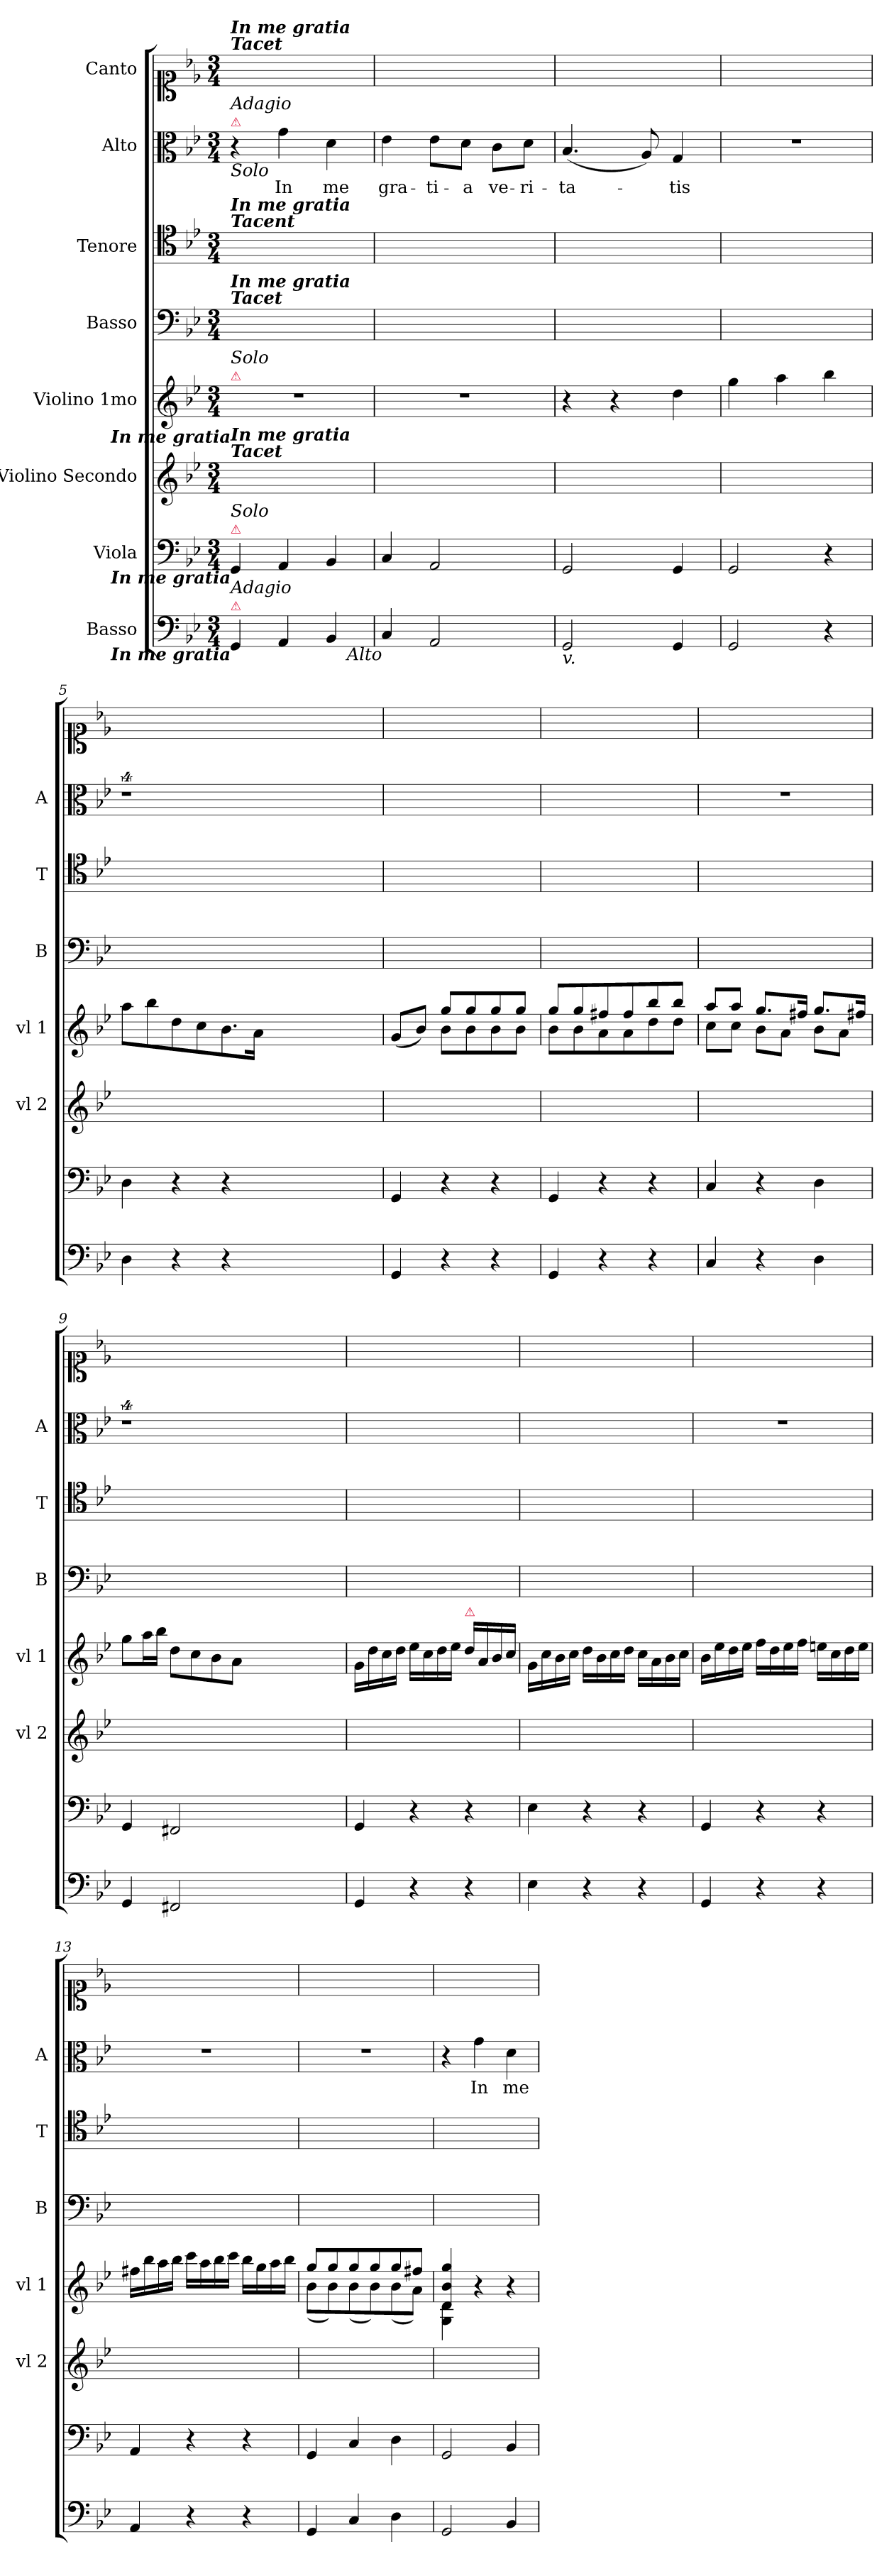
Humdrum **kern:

**kern	**kern	**kern	**kern	**kern	**kern	**kern	**text	**kern
*part8	*part7	*part6	*part5	*part4	*part3	*part2	*part2	*part1
*staff8	*staff7	*staff6	*staff5	*staff4	*staff3	*staff2	*staff2	*staff1
*I"Basso	*I"Viola	*I"Violino Secondo	*I"Violino 1mo	*I"Basso	*I"Tenore	*I"Alto	*	*I"Canto
*	*	*I'vl 2	*I'vl 1	*I'B	*I'T	*I'A	*	*
*clefF4	*clefF4	*clefG2	*clefG2	*clefF4	*clefC4	*clefC3	*	*clefC1
*k[b-e-]	*k[b-e-]	*k[b-e-]	*k[b-e-]	*k[b-e-]	*k[b-e-]	*k[b-e-]	*	*k[b-e-]
*M3/4	*M3/4	*M3/4	*M3/4	*M3/4	*M3/4	*M3/4	*	*M3/4
=1	=1	=1	=1	=1	=1	=1	=1	=1
!	!	!	!	!	!	!	!	!LO:TX:a:Bi:t=In me gratia \nTacet
!	!	!	!	!	!	!LO:TX:a:color=crimson:t=⚠	!	!
!	!	!	!	!	!	!LO:TX:a:i:t=Adagio	!	!
!	!	!	!	!	!	!LO:TX:b:i:t=Solo	!	!
!	!	!	!	!	!LO:TX:a:Bi:t=In me gratia \nTacent	!	!	!
!	!	!	!	!LO:TX:a:Bi:t=In me gratia \nTacet	!	!	!	!
!	!	!	!LO:TX:a:color=crimson:t=⚠	!	!	!	!	!
!	!	!	!LO:TX:a:i:t=Solo	!	!	!	!	!
!	!	!	!LO:TX:b:Bi:rj:t=In me gratia	!	!	!	!	!
!	!	!LO:TX:a:Bi:t=In me gratia \nTacet	!	!	!	!	!	!
!	!LO:TX:a:color=crimson:t=⚠	!	!	!	!	!	!	!
!	!LO:TX:a:i:t=Solo	!	!	!	!	!	!	!
!	!LO:TX:b:Bi:rj:t=In me gratia	!	!	!	!	!	!	!
!LO:TX:a:color=crimson:t=⚠	!	!	!	!	!	!	!	!
!LO:TX:a:i:t=Adagio	!	!	!	!	!	!	!	!
!LO:TX:b:Bi:rj:t=In me gratia	!	!	!	!	!	!	!	!
4GG/	4GG/	2.ryy	2.r	2.ryy	2.ryy	4r	.	2.ryy
4AA/	4AA/	.	.	.	.	4g\	In	.
4BB-/	4BB-/	.	.	.	.	4d\	me	.
=2	=2	=2	=2	=2	=2	=2	=2	=2
!LO:TX:b:i:rj:t=Alto	!	!	!	!	!	!	!	!
4C/	4C/	2.ryy	2.r	2.ryy	2.ryy	4e-\	gra-	2.ryy
2AA/	2AA/	.	.	.	.	8e-\L	-ti-	.
.	.	.	.	.	.	8d\J	-a	.
.	.	.	.	.	.	8c\L	ve-	.
.	.	.	.	.	.	8d\J	-ri-	.
=3	=3	=3	=3	=3	=3	=3	=3	=3
!LO:TX:b:i:t=v.	!	!	!	!	!	!	!	!
2GG/	2GG/	2.ryy	4r	2.ryy	2.ryy	(<4.B-/	-ta-	2.ryy
.	.	.	4r	.	.	.	.	.
.	.	.	.	.	.	8A/)	.	.
4GG/	4GG/	.	4dd\	.	.	4G/	-tis	.
=4	=4	=4	=4	=4	=4	=4	=4	=4
2GG/	2GG/	2.ryy	4gg\	2.ryy	2.ryy	2.r	.	2.ryy
.	.	.	4aa\	.	.	.	.	.
4r	4r	.	4bb-\	.	.	.	.	.
=5	=5	=5	=5	=5	=5	=5	=5	=5
4D\	4D\	2.ryy	8aa\L	2.ryy	2.ryy	4%9r	.	2.ryy
.	.	.	8bb-\	.	.	.	.	.
4r	4r	.	8dd\	.	.	.	.	.
.	.	.	8cc\	.	.	.	.	.
4r	4r	.	8.b-\	.	.	.	.	.
.	.	.	16a\Jk	.	.	.	.	.
1.ryy	1.ryy	1.ryy	1.ryy	1.ryy	1.ryy	.	.	1.ryy
=6	=6	=6	=6	=6	=6	=6	=6	=6
*	*	*	*^	*	*	*	*	*
4GG/	4GG/	2.ryy	(<8g/L	8ryy	2.ryy	2.ryy	2.ryy	.	2.ryy
.	.	.	8b-/J)	8ryy	.	.	.	.	.
4r	4r	.	8gg/L	8b-\L	.	.	.	.	.
.	.	.	8gg/	8b-\	.	.	.	.	.
4r	4r	.	8gg/	8b-\	.	.	.	.	.
.	.	.	8gg/J	8b-\J	.	.	.	.	.
=7	=7	=7	=7	=7	=7	=7	=7	=7	=7
4GG/	4GG/	2.ryy	8gg/L	8b-\L	2.ryy	2.ryy	2.ryy	.	2.ryy
.	.	.	8gg/	8b-\	.	.	.	.	.
4r	4r	.	8ff#X/	8a\	.	.	.	.	.
.	.	.	8ff#/	8a\	.	.	.	.	.
4r	4r	.	8bb-/	8dd\	.	.	.	.	.
.	.	.	8bb-/J	8dd\J	.	.	.	.	.
=8	=8	=8	=8	=8	=8	=8	=8	=8	=8
4C/	4C/	2.ryy	8aa/L	8cc\L	2.ryy	2.ryy	2.r	.	2.ryy
.	.	.	8aa/J	8cc\J	.	.	.	.	.
4r	4r	.	8.gg/L	8b-\L	.	.	.	.	.
.	.	.	.	8a\J	.	.	.	.	.
.	.	.	16ff#X/Jk	.	.	.	.	.	.
4D\	4D\	.	8.gg/L	8b-\L	.	.	.	.	.
.	.	.	.	8a\J	.	.	.	.	.
.	.	.	16ff#X/Jk	.	.	.	.	.	.
*	*	*	*v	*v	*	*	*	*	*
=9	=9	=9	=9	=9	=9	=9	=9	=9
4GG/	4GG/	2.ryy	8gg\L	2.ryy	2.ryy	4%9r	.	2.ryy
.	.	.	16aa\L	.	.	.	.	.
.	.	.	16bb-\JJ	.	.	.	.	.
2FF#X/	2FF#X/	.	8dd\L	.	.	.	.	.
.	.	.	8cc\	.	.	.	.	.
.	.	.	8b-\	.	.	.	.	.
.	.	.	8a\J	.	.	.	.	.
1.ryy	1.ryy	1.ryy	1.ryy	1.ryy	1.ryy	.	.	1.ryy
=10	=10	=10	=10	=10	=10	=10	=10	=10
4GG/	4GG/	2.ryy	16g\LL	2.ryy	2.ryy	2.ryy	.	2.ryy
.	.	.	16dd\	.	.	.	.	.
.	.	.	16cc\	.	.	.	.	.
.	.	.	16dd\JJ	.	.	.	.	.
4r	4r	.	16ee-\LL	.	.	.	.	.
.	.	.	16cc\	.	.	.	.	.
.	.	.	16dd\	.	.	.	.	.
.	.	.	16ee-\JJ	.	.	.	.	.
!	!	!	!LO:TX:a:color=crimson:t=⚠	!	!	!	!	!
4r	4r	.	16dd\LL	.	.	.	.	.
.	.	.	16a/	.	.	.	.	.
.	.	.	16b-/	.	.	.	.	.
.	.	.	16cc/JJ	.	.	.	.	.
=11	=11	=11	=11	=11	=11	=11	=11	=11
4E-\	4E-\	2.ryy	16g\LL	2.ryy	2.ryy	2.ryy	.	2.ryy
.	.	.	16cc\	.	.	.	.	.
.	.	.	16b-\	.	.	.	.	.
.	.	.	16cc\JJ	.	.	.	.	.
4r	4r	.	16dd\LL	.	.	.	.	.
.	.	.	16b-\	.	.	.	.	.
.	.	.	16cc\	.	.	.	.	.
.	.	.	16dd\JJ	.	.	.	.	.
4r	4r	.	16cc\LL	.	.	.	.	.
.	.	.	16a\	.	.	.	.	.
.	.	.	16b-\	.	.	.	.	.
.	.	.	16cc\JJ	.	.	.	.	.
=12	=12	=12	=12	=12	=12	=12	=12	=12
4GG/	4GG/	2.ryy	16b-\LL	2.ryy	2.ryy	2.r	.	2.ryy
.	.	.	16ee-\	.	.	.	.	.
.	.	.	16dd\	.	.	.	.	.
.	.	.	16ee-\JJ	.	.	.	.	.
4r	4r	.	16ff\LL	.	.	.	.	.
.	.	.	16dd\	.	.	.	.	.
.	.	.	16ee-\	.	.	.	.	.
.	.	.	16ff\JJ	.	.	.	.	.
4r	4r	.	16een\LL	.	.	.	.	.
.	.	.	16cc\	.	.	.	.	.
.	.	.	16dd\	.	.	.	.	.
.	.	.	16ee\JJ	.	.	.	.	.
=13	=13	=13	=13	=13	=13	=13	=13	=13
4AA/	4AA/	2.ryy	16ff#X\LL	2.ryy	2.ryy	2.r	.	2.ryy
.	.	.	16bb-\	.	.	.	.	.
.	.	.	16aa\	.	.	.	.	.
.	.	.	16bb-\JJ	.	.	.	.	.
4r	4r	.	16ccc\LL	.	.	.	.	.
.	.	.	16aa\	.	.	.	.	.
.	.	.	16bb-\	.	.	.	.	.
.	.	.	16ccc\JJ	.	.	.	.	.
4r	4r	.	16bb-\LL	.	.	.	.	.
.	.	.	16gg\	.	.	.	.	.
.	.	.	16aa\	.	.	.	.	.
.	.	.	16bb-\JJ	.	.	.	.	.
=14	=14	=14	=14	=14	=14	=14	=14	=14
*	*	*	*^	*	*	*	*	*
4GG/	4GG/	2.ryy	8gg/L	(>8b-\L	2.ryy	2.ryy	2.r	.	2.ryy
.	.	.	8gg/	8b-\)	.	.	.	.	.
4C/	4C/	.	8gg/	(>8b-\	.	.	.	.	.
.	.	.	8gg/	8b-\)	.	.	.	.	.
4D\	4D\	.	8gg/	(>8b-\	.	.	.	.	.
.	.	.	8ff#X/J	8a\J)	.	.	.	.	.
=15	=15	=15	=15	=15	=15	=15	=15	=15	=15
2GG/	2GG/	2.ryy	4d/ 4b-/ 4gg/	4G\ 4d\	2.ryy	2.ryy	4r	.	2.ryy
.	.	.	4r	4ryy	.	.	4g\	In	.
4BB-/	4BB-/	.	4r	4ryy	.	.	4d\	me	.
*	*	*	*v	*v	*	*	*	*	*
=	=	=	=	=	=	=	=	=
*-	*-	*-	*-	*-	*-	*-	*-	*-
